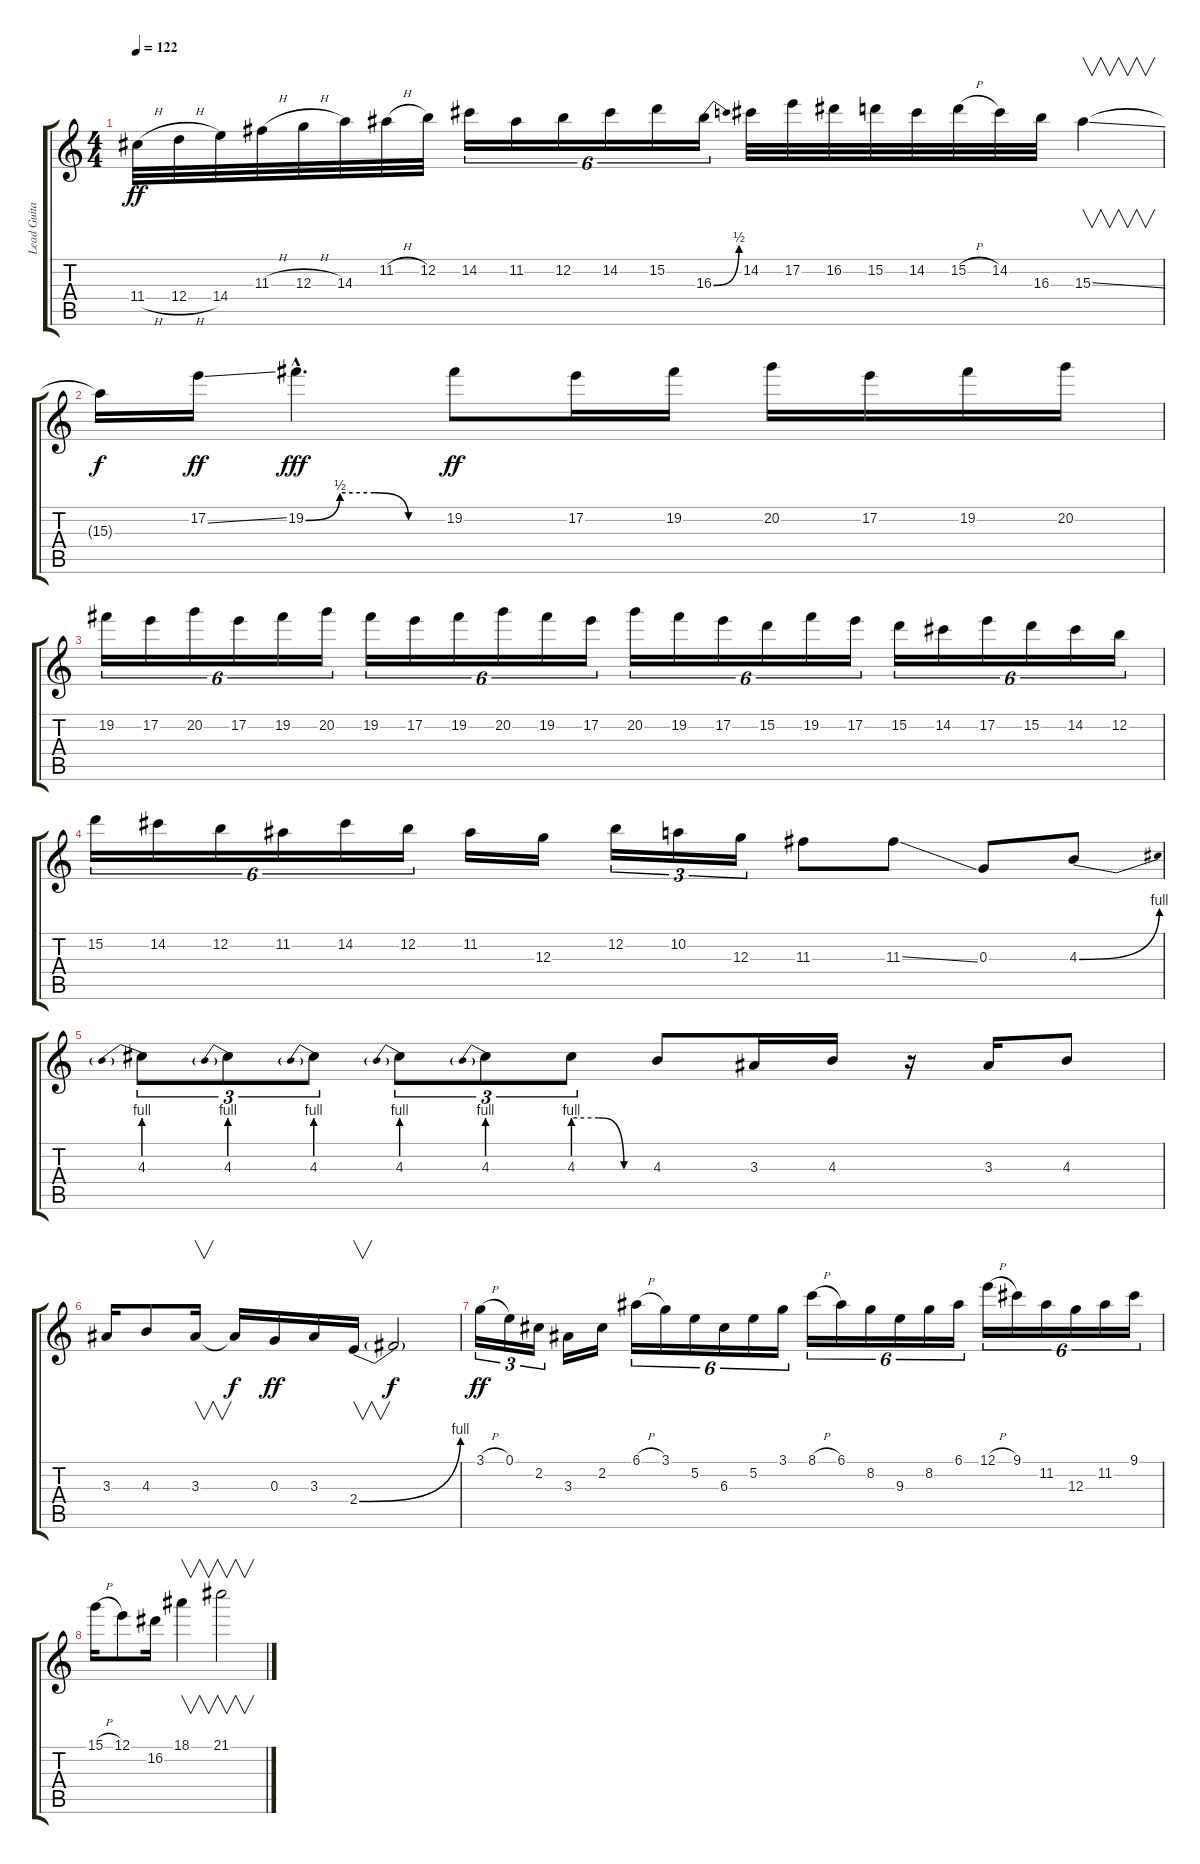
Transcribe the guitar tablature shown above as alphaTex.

\track ("Lead Guitar" "Lead Guita") {instrument overdrivenguitar}
\staff {score tabs}
\tuning (E4 B3 G3 D3 A2 E2) {hide}
\ts (4 4)
\tempo 122
\clef g2
\ks c
11.4{h}.32{dy ff} 12.4{h}.32 14.4.32 11.3{h}.32 12.3{h}.32 14.3.32 11.2{h}.32 12.2.32 14.2.16{tu (6 4)} 11.2.16{tu (6 4)} 12.2.16{tu (6 4)} 14.2.16{tu (6 4)} 15.2.16{tu (6 4)} 16.3{be (bend 0 0 60 2)}.16{tu (6 4)} 14.2.32 17.2.32 16.2.32 15.2.32 14.2.32 15.2{h}.32 14.2.32 16.3.32 15.3{ss}.4{v} |
15.3{t}.16{dy f} 17.2{ss}.16{dy ff} 19.2{be (custom 0 0 15 2 30 2 45 0 60 0) hac}.4{d dy fff} 19.2.8{dy ff} 17.2.16 19.2.16 20.2.16 17.2.16 19.2.16 20.2.16 |
19.2.16{tu (6 4)} 17.2.16{tu (6 4)} 20.2.16{tu (6 4)} 17.2.16{tu (6 4)} 19.2.16{tu (6 4)} 20.2.16{tu (6 4)} 19.2.16{tu (6 4)} 17.2.16{tu (6 4)} 19.2.16{tu (6 4)} 20.2.16{tu (6 4)} 19.2.16{tu (6 4)} 17.2.16{tu (6 4)} 20.2.16{tu (6 4)} 19.2.16{tu (6 4)} 17.2.16{tu (6 4)} 15.2.16{tu (6 4)} 19.2.16{tu (6 4)} 17.2.16{tu (6 4)} 15.2.16{tu (6 4)} 14.2.16{tu (6 4)} 17.2.16{tu (6 4)} 15.2.16{tu (6 4)} 14.2.16{tu (6 4)} 12.2.16{tu (6 4)} |
15.2.16{tu (6 4)} 14.2.16{tu (6 4)} 12.2.16{tu (6 4)} 11.2.16{tu (6 4)} 14.2.16{tu (6 4)} 12.2.16{tu (6 4)} 11.2.16 12.3.16 12.2.16{tu (3 2)} 10.2.16{tu (3 2)} 12.3.16{tu (3 2)} 11.3.8 11.3{ss}.8 0.3.8 4.3{be (bend 0 0 60 4)}.8 |
4.3{be (prebend 0 4 60 4)}.8{tu (3 2)} 4.3{be (prebend 0 4 60 4)}.8{tu (3 2)} 4.3{be (prebend 0 4 60 4)}.8{tu (3 2)} 4.3{be (prebend 0 4 60 4)}.8{tu (3 2)} 4.3{be (prebend 0 4 60 4)}.8{tu (3 2)} 4.3{be (custom 0 4 20 4 40 0 60 0)}.8{tu (3 2)} 4.3.8 3.3.16 4.3.16 r.16 3.3.16 4.3.8 |
3.3.16 4.3.8 3.3.16{v} 3.3{t}.16{dy f} 0.3.16{dy ff} 3.3.16 2.4{be (bend 0 0 60 4)}.16{v} 2.4{t}.2{dy f} |
3.1{h}.16{tu (3 2) dy ff} 0.1.16{tu (3 2)} 2.2.16{tu (3 2)} 3.3.16 2.2.16 6.1{h}.16{tu (6 4)} 3.1.16{tu (6 4)} 5.2.16{tu (6 4)} 6.3.16{tu (6 4)} 5.2.16{tu (6 4)} 3.1.16{tu (6 4)} 8.1{h}.16{tu (6 4)} 6.1.16{tu (6 4)} 8.2.16{tu (6 4)} 9.3.16{tu (6 4)} 8.2.16{tu (6 4)} 6.1.16{tu (6 4)} 12.1{h}.16{tu (6 4)} 9.1.16{tu (6 4)} 11.2.16{tu (6 4)} 12.3.16{tu (6 4)} 11.2.16{tu (6 4)} 9.1.16{tu (6 4)} |
15.1{h}.16 12.1.8 16.2.16 18.1.4{v} 21.1.2{v}
